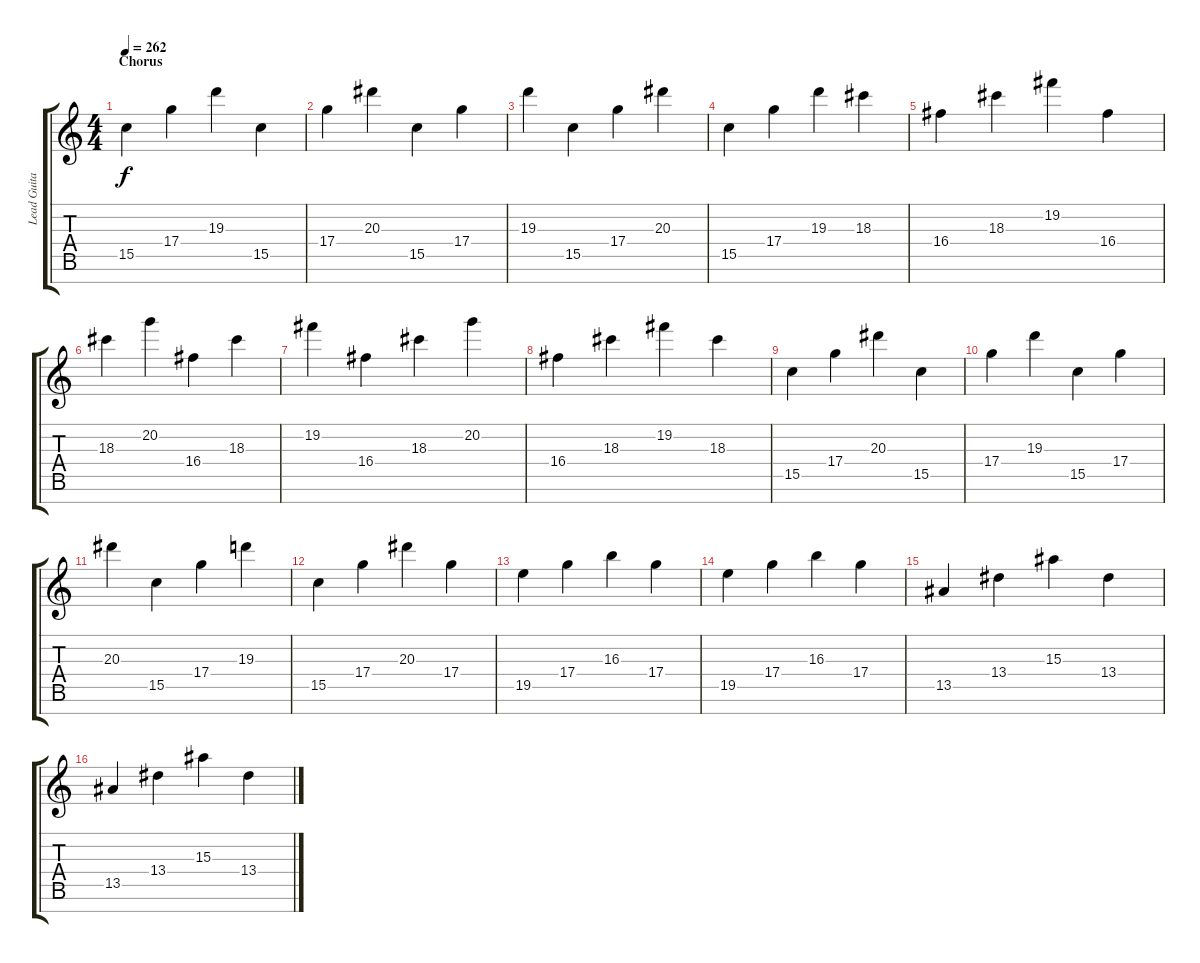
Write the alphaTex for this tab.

\track ("Lead Guitar" "Lead Guita") {instrument distortionguitar}
\staff {score tabs}
\tuning (E4 B3 G3 D3 A2 E2 B1) {hide}
\ts (4 4)
\section ("" "Chorus")
\tempo 262
\clef g2
\ks c
15.5.4{dy f} 17.4.4 19.3.4 15.5.4 |
17.4.4 20.3.4 15.5.4 17.4.4 |
19.3.4 15.5.4 17.4.4 20.3.4 |
15.5.4 17.4.4 19.3.4 18.3.4 |
16.4.4 18.3.4 19.2.4 16.4.4 |
18.3.4 20.2.4 16.4.4 18.3.4 |
19.2.4 16.4.4 18.3.4 20.2.4 |
16.4.4 18.3.4 19.2.4 18.3.4 |
15.5.4 17.4.4 20.3.4 15.5.4 |
17.4.4 19.3.4 15.5.4 17.4.4 |
20.3.4 15.5.4 17.4.4 19.3.4 |
15.5.4 17.4.4 20.3.4 17.4.4 |
19.5.4 17.4.4 16.3.4 17.4.4 |
19.5.4 17.4.4 16.3.4 17.4.4 |
13.5.4 13.4.4 15.3.4 13.4.4 |
13.5.4 13.4.4 15.3.4 13.4.4
